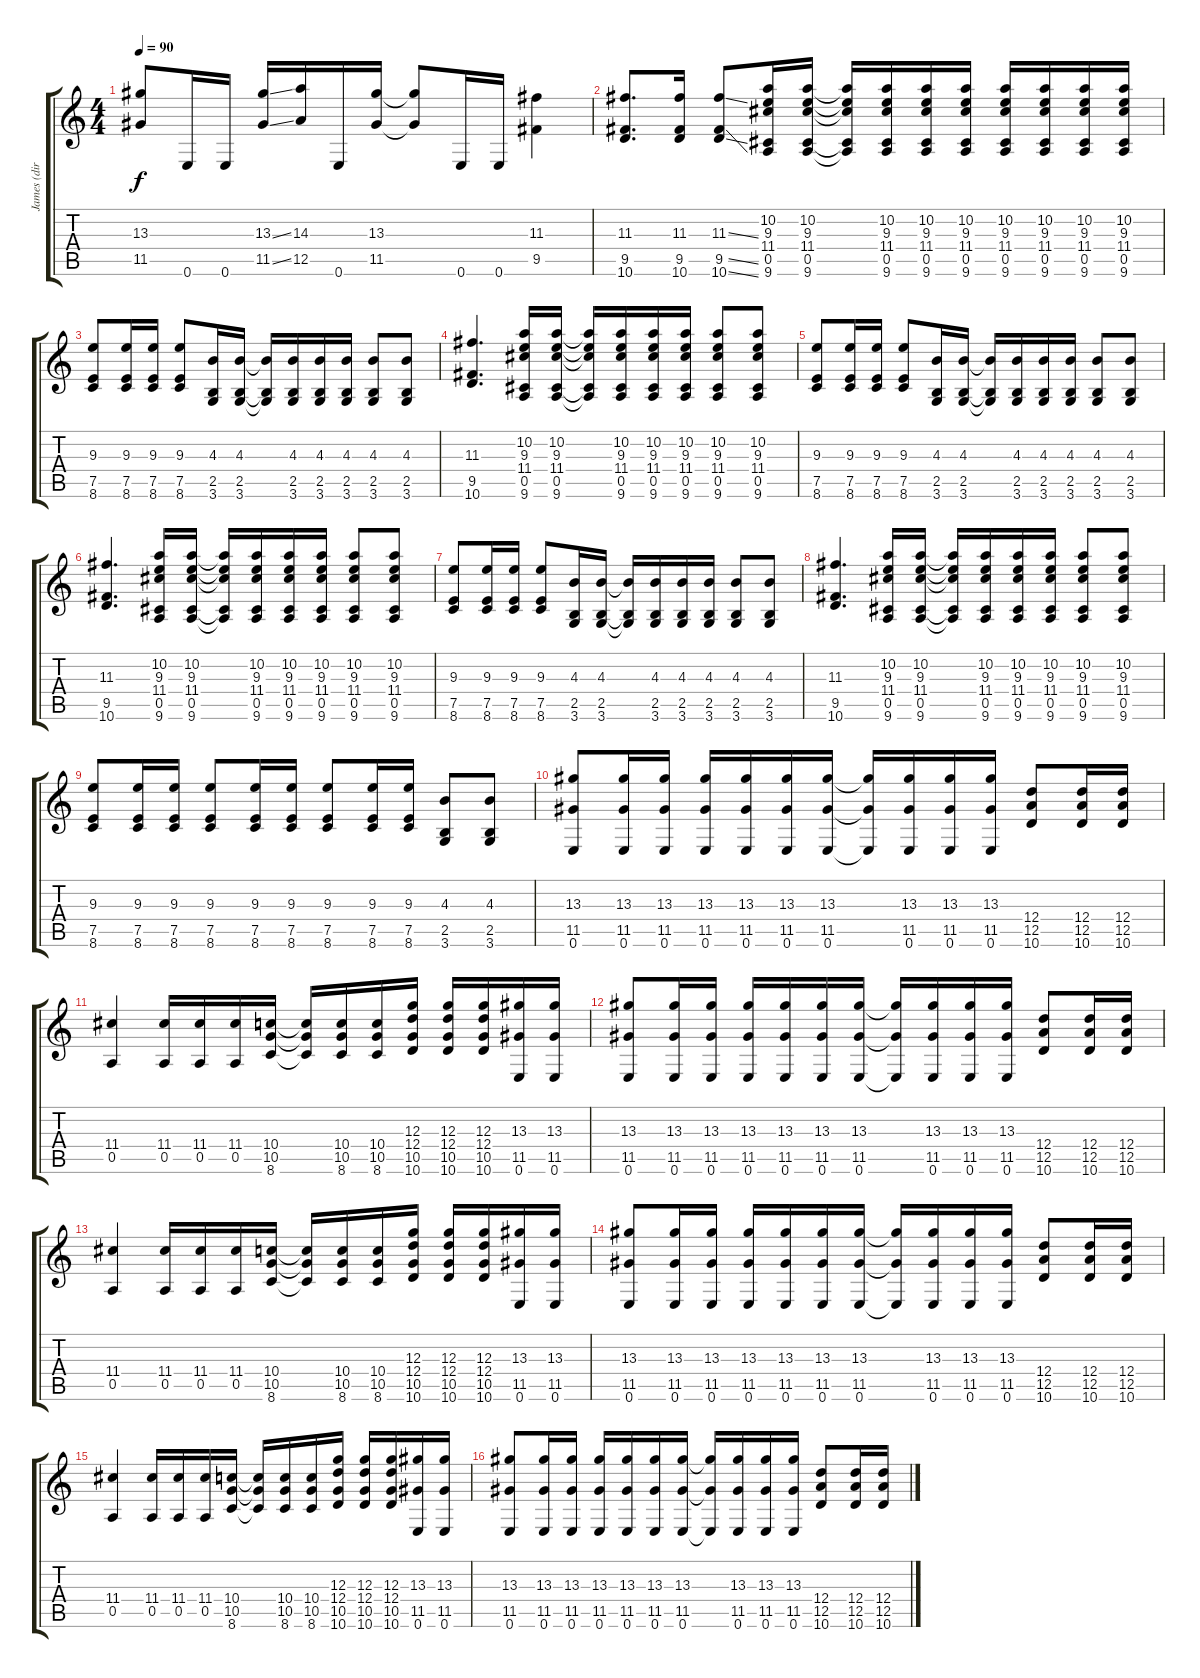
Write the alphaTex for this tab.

\track ("James (dirty)" "James (dir") {instrument overdrivenguitar}
\staff {score tabs}
\tuning (E4 B3 G3 D3 A2 E2) {hide}
\ts (4 4)
\tempo 90
\clef g2
\ks c
(13.3 11.5).8{dy f} 0.6.16 0.6.16 (13.3{ss} 11.5{ss}).16 (14.3 12.5).16 0.6.16 (13.3 11.5).16 (13.3{t} 11.5{t}).8 0.6.16 0.6.16 (11.3 9.5).4 |
(11.3 9.5 10.6).8{d} (11.3 9.5 10.6).16 (11.3{ss} 9.5{ss} 10.6{ss}).8 (10.2 9.3 11.4 0.5 9.6).16 (10.2 9.3 11.4 0.5 9.6).16 (10.2{t} 9.3{t} 11.4{t} 0.5{t} 9.6{t}).16 (10.2 9.3 11.4 0.5 9.6).16 (10.2 9.3 11.4 0.5 9.6).16 (10.2 9.3 11.4 0.5 9.6).16 (10.2 9.3 11.4 0.5 9.6).16 (10.2 9.3 11.4 0.5 9.6).16 (10.2 9.3 11.4 0.5 9.6).16 (10.2 9.3 11.4 0.5 9.6).16 |
(9.3 7.5 8.6).8 (9.3 7.5 8.6).16 (9.3 7.5 8.6).16 (9.3 7.5 8.6).8 (4.3 2.5 3.6).16 (4.3 2.5 3.6).16 (4.3{t} 2.5{t} 3.6{t}).16 (4.3 2.5 3.6).16 (4.3 2.5 3.6).16 (4.3 2.5 3.6).16 (4.3 2.5 3.6).8 (4.3 2.5 3.6).8 |
(11.3 9.5 10.6).4{d} (10.2 9.3 11.4 0.5 9.6).16 (10.2 9.3 11.4 0.5 9.6).16 (10.2{t} 9.3{t} 11.4{t} 0.5{t} 9.6{t}).16 (10.2 9.3 11.4 0.5 9.6).16 (10.2 9.3 11.4 0.5 9.6).16 (10.2 9.3 11.4 0.5 9.6).16 (10.2 9.3 11.4 0.5 9.6).8 (10.2 9.3 11.4 0.5 9.6).8 |
(9.3 7.5 8.6).8 (9.3 7.5 8.6).16 (9.3 7.5 8.6).16 (9.3 7.5 8.6).8 (4.3 2.5 3.6).16 (4.3 2.5 3.6).16 (4.3{t} 2.5{t} 3.6{t}).16 (4.3 2.5 3.6).16 (4.3 2.5 3.6).16 (4.3 2.5 3.6).16 (4.3 2.5 3.6).8 (4.3 2.5 3.6).8 |
(11.3 9.5 10.6).4{d} (10.2 9.3 11.4 0.5 9.6).16 (10.2 9.3 11.4 0.5 9.6).16 (10.2{t} 9.3{t} 11.4{t} 0.5{t} 9.6{t}).16 (10.2 9.3 11.4 0.5 9.6).16 (10.2 9.3 11.4 0.5 9.6).16 (10.2 9.3 11.4 0.5 9.6).16 (10.2 9.3 11.4 0.5 9.6).8 (10.2 9.3 11.4 0.5 9.6).8 |
(9.3 7.5 8.6).8 (9.3 7.5 8.6).16 (9.3 7.5 8.6).16 (9.3 7.5 8.6).8 (4.3 2.5 3.6).16 (4.3 2.5 3.6).16 (4.3{t} 2.5{t} 3.6{t}).16 (4.3 2.5 3.6).16 (4.3 2.5 3.6).16 (4.3 2.5 3.6).16 (4.3 2.5 3.6).8 (4.3 2.5 3.6).8 |
(11.3 9.5 10.6).4{d} (10.2 9.3 11.4 0.5 9.6).16 (10.2 9.3 11.4 0.5 9.6).16 (10.2{t} 9.3{t} 11.4{t} 0.5{t} 9.6{t}).16 (10.2 9.3 11.4 0.5 9.6).16 (10.2 9.3 11.4 0.5 9.6).16 (10.2 9.3 11.4 0.5 9.6).16 (10.2 9.3 11.4 0.5 9.6).8 (10.2 9.3 11.4 0.5 9.6).8 |
(9.3 7.5 8.6).8 (9.3 7.5 8.6).16 (9.3 7.5 8.6).16 (9.3 7.5 8.6).8 (9.3 7.5 8.6).16 (9.3 7.5 8.6).16 (9.3 7.5 8.6).8 (9.3 7.5 8.6).16 (9.3 7.5 8.6).16 (4.3 2.5 3.6).8 (4.3 2.5 3.6).8 |
(13.3 11.5 0.6).8 (13.3 11.5 0.6).16 (13.3 11.5 0.6).16 (13.3 11.5 0.6).16 (13.3 11.5 0.6).16 (13.3 11.5 0.6).16 (13.3 11.5 0.6).16 (13.3{t} 11.5{t} 0.6{t}).16 (13.3 11.5 0.6).16 (13.3 11.5 0.6).16 (13.3 11.5 0.6).16 (12.4 12.5 10.6).8 (12.4 12.5 10.6).16 (12.4 12.5 10.6).16 |
(11.4 0.5).4 (11.4 0.5).16 (11.4 0.5).16 (11.4 0.5).16 (10.4 10.5 8.6).16 (10.4{t} 10.5{t} 8.6{t}).16 (10.4 10.5 8.6).16 (10.4 10.5 8.6).16 (12.3 12.4 10.5 10.6).16 (12.3 12.4 10.5 10.6).16 (12.3 12.4 10.5 10.6).16 (13.3 11.5 0.6).16 (13.3 11.5 0.6).16 |
(13.3 11.5 0.6).8 (13.3 11.5 0.6).16 (13.3 11.5 0.6).16 (13.3 11.5 0.6).16 (13.3 11.5 0.6).16 (13.3 11.5 0.6).16 (13.3 11.5 0.6).16 (13.3{t} 11.5{t} 0.6{t}).16 (13.3 11.5 0.6).16 (13.3 11.5 0.6).16 (13.3 11.5 0.6).16 (12.4 12.5 10.6).8 (12.4 12.5 10.6).16 (12.4 12.5 10.6).16 |
(11.4 0.5).4 (11.4 0.5).16 (11.4 0.5).16 (11.4 0.5).16 (10.4 10.5 8.6).16 (10.4{t} 10.5{t} 8.6{t}).16 (10.4 10.5 8.6).16 (10.4 10.5 8.6).16 (12.3 12.4 10.5 10.6).16 (12.3 12.4 10.5 10.6).16 (12.3 12.4 10.5 10.6).16 (13.3 11.5 0.6).16 (13.3 11.5 0.6).16 |
(13.3 11.5 0.6).8 (13.3 11.5 0.6).16 (13.3 11.5 0.6).16 (13.3 11.5 0.6).16 (13.3 11.5 0.6).16 (13.3 11.5 0.6).16 (13.3 11.5 0.6).16 (13.3{t} 11.5{t} 0.6{t}).16 (13.3 11.5 0.6).16 (13.3 11.5 0.6).16 (13.3 11.5 0.6).16 (12.4 12.5 10.6).8 (12.4 12.5 10.6).16 (12.4 12.5 10.6).16 |
(11.4 0.5).4 (11.4 0.5).16 (11.4 0.5).16 (11.4 0.5).16 (10.4 10.5 8.6).16 (10.4{t} 10.5{t} 8.6{t}).16 (10.4 10.5 8.6).16 (10.4 10.5 8.6).16 (12.3 12.4 10.5 10.6).16 (12.3 12.4 10.5 10.6).16 (12.3 12.4 10.5 10.6).16 (13.3 11.5 0.6).16 (13.3 11.5 0.6).16 |
(13.3 11.5 0.6).8 (13.3 11.5 0.6).16 (13.3 11.5 0.6).16 (13.3 11.5 0.6).16 (13.3 11.5 0.6).16 (13.3 11.5 0.6).16 (13.3 11.5 0.6).16 (13.3{t} 11.5{t} 0.6{t}).16 (13.3 11.5 0.6).16 (13.3 11.5 0.6).16 (13.3 11.5 0.6).16 (12.4 12.5 10.6).8 (12.4 12.5 10.6).16 (12.4 12.5 10.6).16
